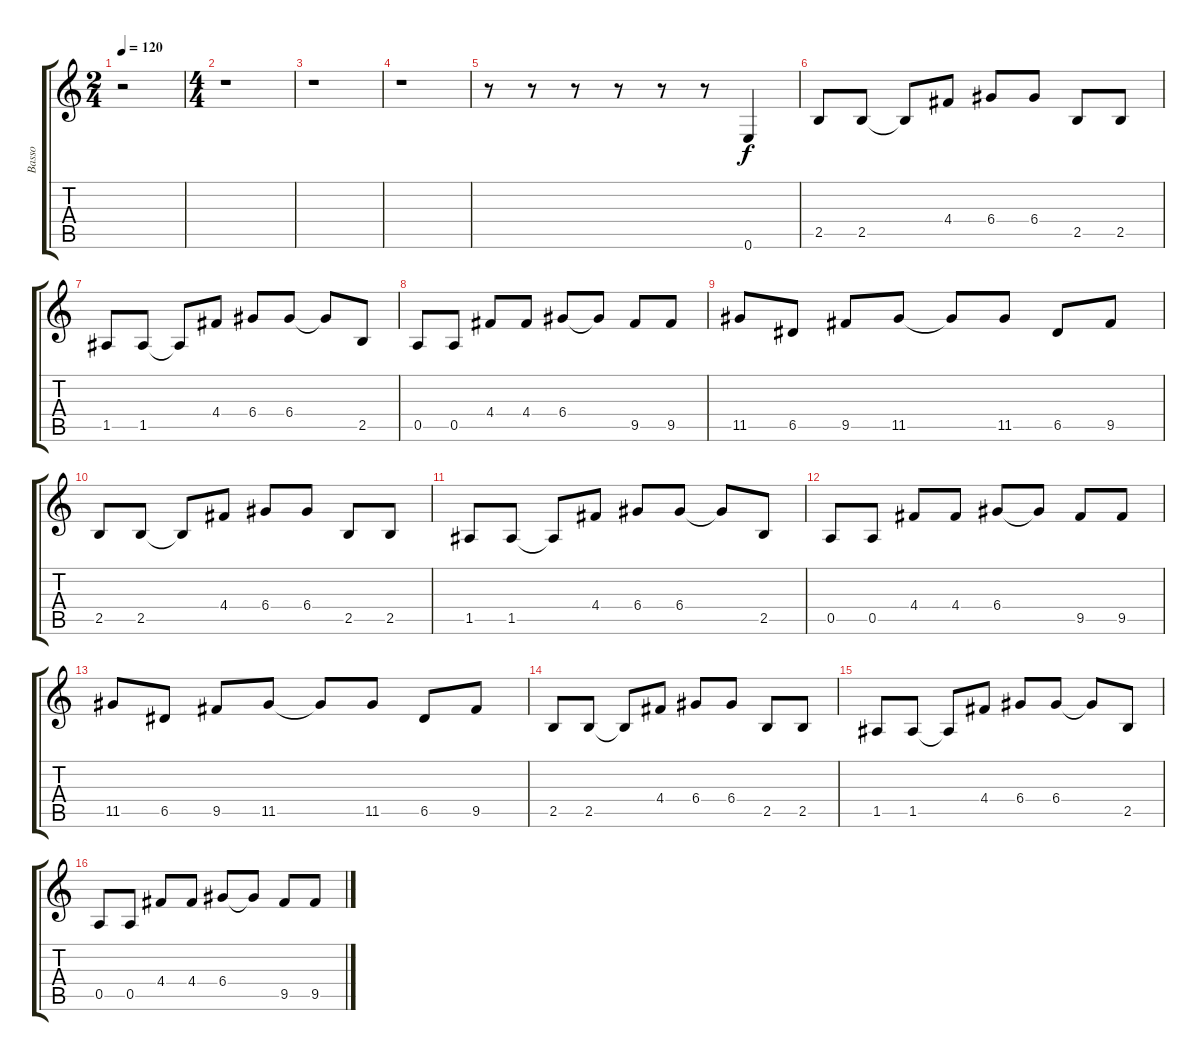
\track ("Basso" "Basso") {instrument electricbassfinger}
\staff {score tabs}
\tuning (E4 B3 G3 D3 A2 E2) {hide}
\ts (2 4)
\tempo 120
\clef g2
\ks c
r.2{dy f instrument electricbassfinger} |
\ts (4 4)
r.1 |
r.1 |
r.1 |
r.8 r.8 r.8 r.8 r.8 r.8 0.6.4 |
2.5.8 2.5.8 2.5{t}.8 4.4.8 6.4.8 6.4.8 2.5.8 2.5.8 |
1.5.8 1.5.8 1.5{t}.8 4.4.8 6.4.8 6.4.8 6.4{t}.8 2.5.8 |
0.5.8 0.5.8 4.4.8 4.4.8 6.4.8 6.4{t}.8 9.5.8 9.5.8 |
11.5.8 6.5.8 9.5.8 11.5.8 11.5{t}.8 11.5.8 6.5.8 9.5.8 |
2.5.8 2.5.8 2.5{t}.8 4.4.8 6.4.8 6.4.8 2.5.8 2.5.8 |
1.5.8 1.5.8 1.5{t}.8 4.4.8 6.4.8 6.4.8 6.4{t}.8 2.5.8 |
0.5.8 0.5.8 4.4.8 4.4.8 6.4.8 6.4{t}.8 9.5.8 9.5.8 |
11.5.8 6.5.8 9.5.8 11.5.8 11.5{t}.8 11.5.8 6.5.8 9.5.8 |
2.5.8 2.5.8 2.5{t}.8 4.4.8 6.4.8 6.4.8 2.5.8 2.5.8 |
1.5.8 1.5.8 1.5{t}.8 4.4.8 6.4.8 6.4.8 6.4{t}.8 2.5.8 |
0.5.8 0.5.8 4.4.8 4.4.8 6.4.8 6.4{t}.8 9.5.8 9.5.8
